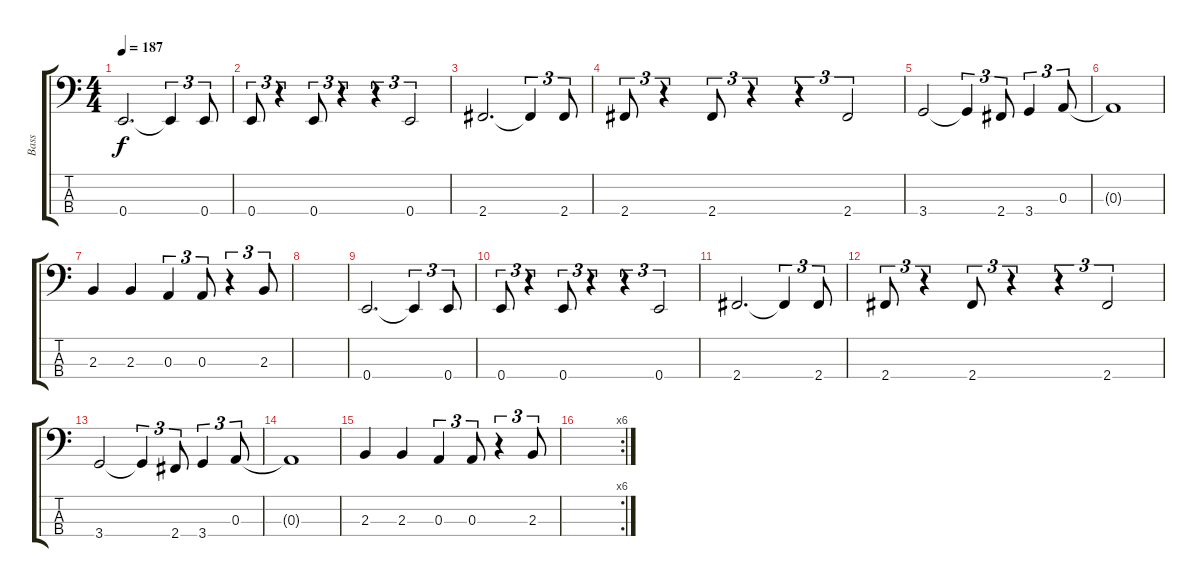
\track ("Bass" "Bass") {instrument electricbassfinger}
\staff {score tabs}
\tuning (G2 D2 A1 E1) {hide}
\ts (4 4)
\tempo 187
\clef f4
\ks c
0.4.2{d dy f} 0.4{t}.4{tu (3 2)} 0.4.8{tu (3 2)} |
0.4.8{tu (3 2)} r.4{tu (3 2)} 0.4.8{tu (3 2)} r.4{tu (3 2)} r.4{tu (3 2)} 0.4.2{tu (3 2)} |
2.4.2{d} 2.4{t}.4{tu (3 2)} 2.4.8{tu (3 2)} |
2.4.8{tu (3 2)} r.4{tu (3 2)} 2.4.8{tu (3 2)} r.4{tu (3 2)} r.4{tu (3 2)} 2.4.2{tu (3 2)} |
3.4.2 3.4{t}.4{tu (3 2)} 2.4.8{tu (3 2)} 3.4.4{tu (3 2)} 0.3.8{tu (3 2)} |
0.3{t}.1 |
2.3.4 2.3.4 0.3.4{tu (3 2)} 0.3.8{tu (3 2)} r.4{tu (3 2)} 2.3.8{tu (3 2)} |
|
0.4.2{d} 0.4{t}.4{tu (3 2)} 0.4.8{tu (3 2)} |
0.4.8{tu (3 2)} r.4{tu (3 2)} 0.4.8{tu (3 2)} r.4{tu (3 2)} r.4{tu (3 2)} 0.4.2{tu (3 2)} |
2.4.2{d} 2.4{t}.4{tu (3 2)} 2.4.8{tu (3 2)} |
2.4.8{tu (3 2)} r.4{tu (3 2)} 2.4.8{tu (3 2)} r.4{tu (3 2)} r.4{tu (3 2)} 2.4.2{tu (3 2)} |
3.4.2 3.4{t}.4{tu (3 2)} 2.4.8{tu (3 2)} 3.4.4{tu (3 2)} 0.3.8{tu (3 2)} |
0.3{t}.1 |
2.3.4 2.3.4 0.3.4{tu (3 2)} 0.3.8{tu (3 2)} r.4{tu (3 2)} 2.3.8{tu (3 2)} |
\rc 6
